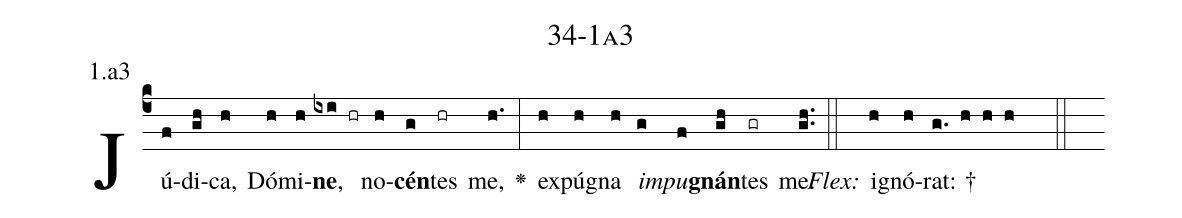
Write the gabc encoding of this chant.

name: 34-1a3;
annotation: 1.a3;
%%
(c4)Jú(f)di(gh)ca,(h) Dó(h)mi(h)<b>ne</b>,(ixi hr) no(h)<b>cén</b>(g)tes(hr) me,(h.) <v>\greheightstar</v>(:) ex(h)pú(h)gna(h) <i>im</i>(g)<i>pu</i>(f)<b>gnán</b>(gh)tes(gr) me.(gh..) (::)
<i>Flex:</i>()  i(h)gnó(h)rat: †(g. h h h  ::)

%E(h) u(h) o(g) u(f) a(gh) e.(gh..) (::)
